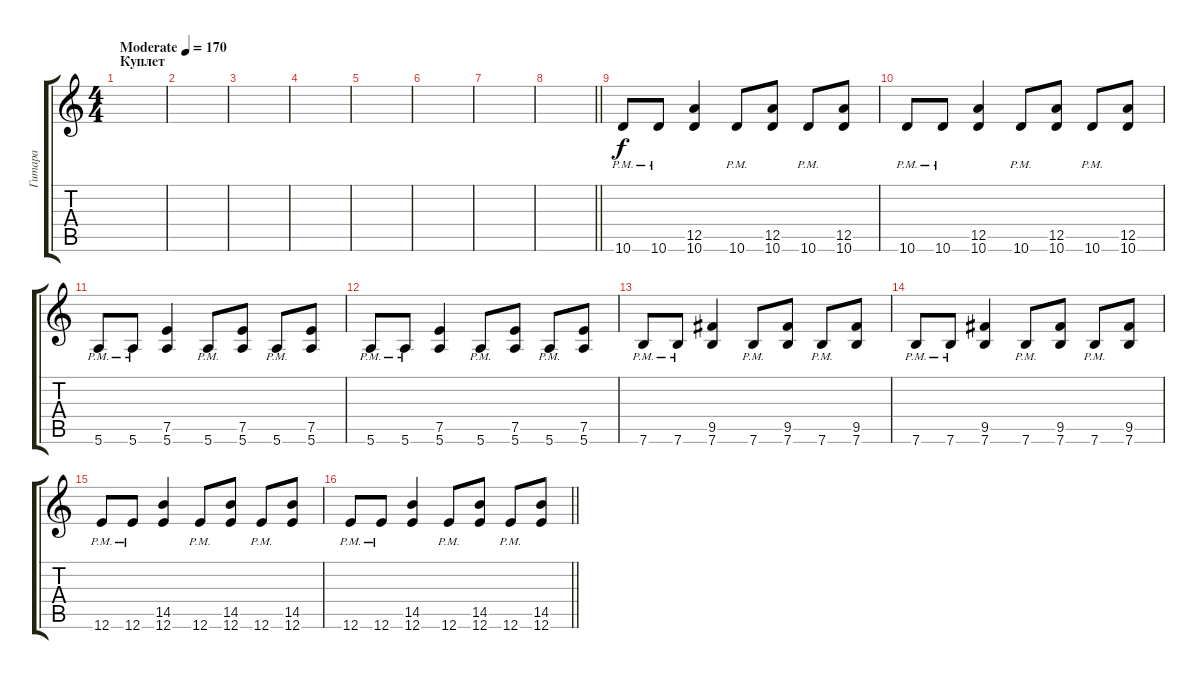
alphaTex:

\track ("Гитара" "Гитара") {instrument distortionguitar}
\staff {score tabs}
\tuning (E4 B3 G3 D3 A2 E2) {hide}
\ts (4 4)
\section ("" "Куплет")
\tempo (170 "Moderate")
\clef g2
\ks c
|
|
|
|
|
|
|
\barLineRight lightlight
|
\section ("" "")
10.6{pm}.8 10.6{pm}.8 (12.5 10.6).4 10.6{pm}.8 (12.5 10.6).8 10.6{pm}.8 (12.5 10.6).8 |
10.6{pm}.8 10.6{pm}.8 (12.5 10.6).4 10.6{pm}.8 (12.5 10.6).8 10.6{pm}.8 (12.5 10.6).8 |
5.6{pm}.8 5.6{pm}.8 (7.5 5.6).4 5.6{pm}.8 (7.5 5.6).8 5.6{pm}.8 (7.5 5.6).8 |
5.6{pm}.8 5.6{pm}.8 (7.5 5.6).4 5.6{pm}.8 (7.5 5.6).8 5.6{pm}.8 (7.5 5.6).8 |
7.6{pm}.8 7.6{pm}.8 (9.5 7.6).4 7.6{pm}.8 (9.5 7.6).8 7.6{pm}.8 (9.5 7.6).8 |
7.6{pm}.8 7.6{pm}.8 (9.5 7.6).4 7.6{pm}.8 (9.5 7.6).8 7.6{pm}.8 (9.5 7.6).8 |
12.6{pm}.8 12.6{pm}.8 (14.5 12.6).4 12.6{pm}.8 (14.5 12.6).8 12.6{pm}.8 (14.5 12.6).8 |
\barLineRight lightlight
12.6{pm}.8 12.6{pm}.8 (14.5 12.6).4 12.6{pm}.8 (14.5 12.6).8 12.6{pm}.8 (14.5 12.6).8
